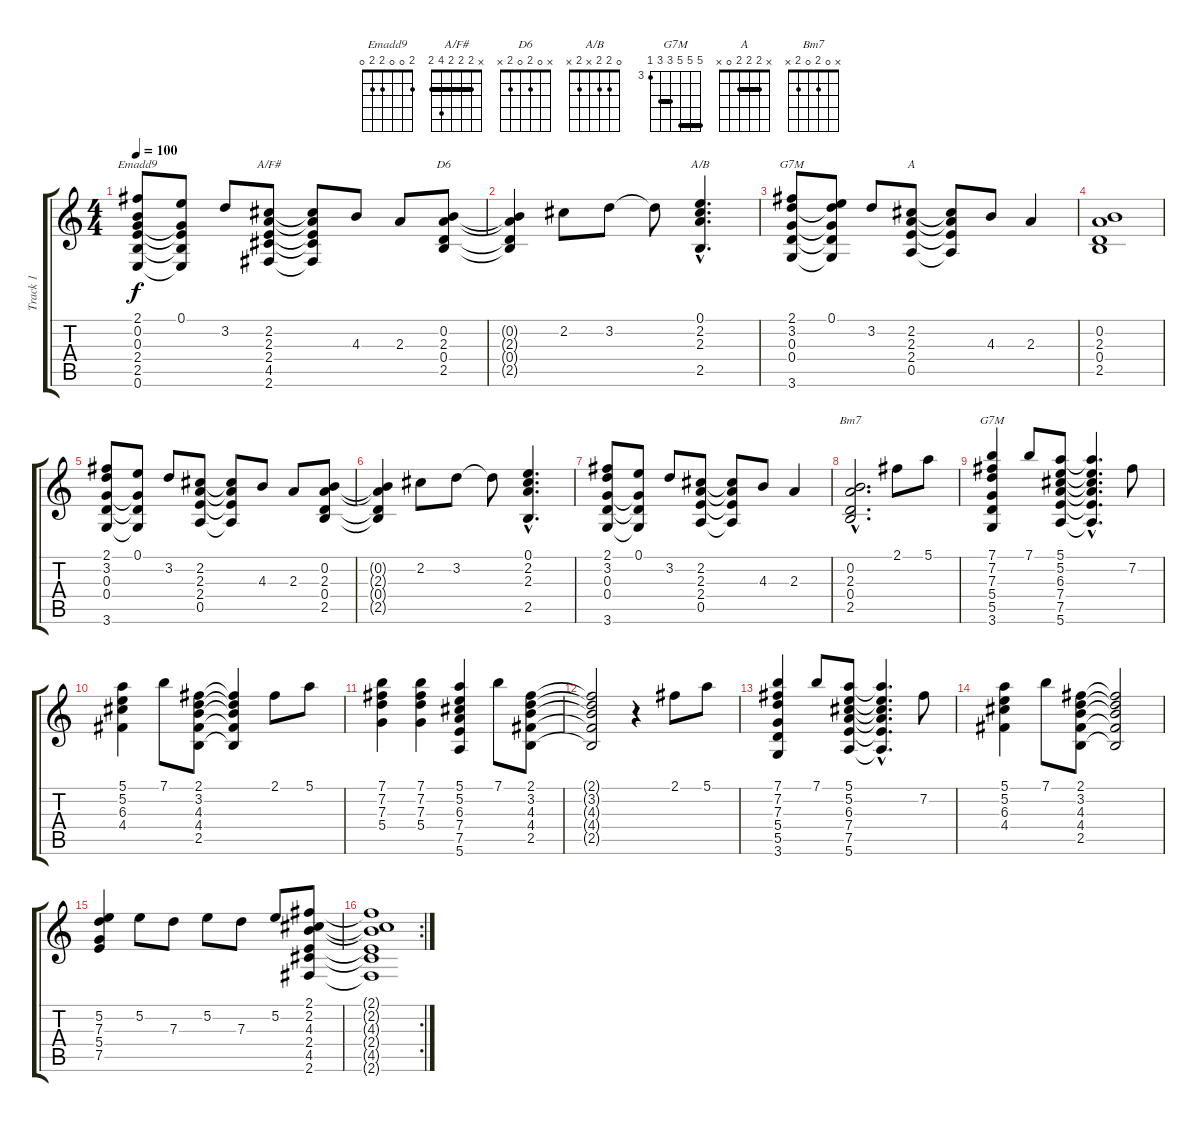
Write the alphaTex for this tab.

\track ("Track 1" "Track 1") {instrument acousticguitarnylon}
\staff {score tabs}
\tuning (E4 B3 G3 D3 A2 E2) {hide}
\chord ("Emadd9" 2 0 0 2 2 0)
\chord ("A/F#" x 2 2 2 4 2) {barre 2}
\chord ("D6" x 0 2 0 2 x)
\chord ("A/B" 0 2 2 x 2 x)
\chord ("G7M" 2 3 0 0 x 3)
\chord ("A" x 2 2 2 0 x) {barre 2}
\chord ("Bm7" x 0 2 0 2 x)
\chord ("G7M" 7 7 7 5 5 3) {firstfret 3 barre (5 7)}
\ts (4 4)
\tempo 100
\clef g2
\ks c
(2.1 0.2 0.3 2.4 2.5 0.6).8{ch "Emadd9" dy f} (0.1 0.3{t} 2.4{t} 2.5{t} 0.6{t}).8 3.2.8 (2.2 2.3 2.4 4.5 2.6).8{ch "A/F#"} (2.2{t} 2.3{t} 2.4{t} 4.5{t} 2.6{t}).8 4.3.8 2.3.8 (0.2 2.3 0.4 2.5).8{ch "D6"} |
(0.2{t} 2.3{t} 0.4{t} 2.5{t}).4 2.2.8 3.2.8 3.2{t}.8 (0.1{hac} 2.2{hac} 2.3{hac} 2.5{hac}).4{d ch "A/B"} |
(2.1 3.2 0.3 0.4 3.6).8{ch "G7M"} (0.1 3.2{t} 0.3{t} 0.4{t} 3.6{t}).8 3.2.8 (2.2 2.3 2.4 0.5).8{ch "A"} (2.2{t} 2.3{t} 2.4{t} 0.5{t}).8 4.3.8 2.3.4 |
(0.2 2.3 0.4 2.5).1 |
(2.1 3.2 0.3 0.4 3.6).8 (0.1 0.3{t} 0.4{t} 3.6{t}).8 3.2.8 (2.2 2.3 2.4 0.5).8 (2.2{t} 2.3{t} 2.4{t} 0.5{t}).8 4.3.8 2.3.8 (0.2 2.3 0.4 2.5).8 |
(0.2{t} 2.3{t} 0.4{t} 2.5{t}).4 2.2.8 3.2.8 3.2{t}.8 (0.1{hac} 2.2{hac} 2.3{hac} 2.5{hac}).4{d} |
(2.1 3.2 0.3 0.4 3.6).8 (0.1 0.3{t} 0.4{t} 3.6{t}).8 3.2.8 (2.2 2.3 2.4 0.5).8 (2.2{t} 2.3{t} 2.4{t} 0.5{t}).8 4.3.8 2.3.4 |
(0.2{hac} 2.3{hac} 0.4{hac} 2.5{hac}).2{d ch "Bm7"} 2.1.8 5.1.8 |
(7.1 7.2 7.3 5.4 5.5 3.6).4{ch "G7M"} 7.1.8 (5.1 5.2 6.3 7.4 7.5 5.6).8 (5.1{hac t} 5.2{hac t} 6.3{hac t} 7.4{hac t} 7.5{hac t} 5.6{hac t}).4{d} 7.2.8 |
(5.1 5.2 6.3 4.4).4 7.1.8 (2.1 3.2 4.3 4.4 2.5).8 (2.1{t} 3.2{t} 4.3{t} 4.4{t} 2.5{t}).4 2.1.8 5.1.8 |
(7.1 7.2 7.3 5.4).4 (7.1 7.2 7.3 5.4).4 (5.1 5.2 6.3 7.4 7.5 5.6).4 7.1.8 (2.1 3.2 4.3 4.4 2.5).8 |
(2.1{t} 3.2{t} 4.3{t} 4.4{t} 2.5{t}).2 r.4 2.1.8 5.1.8 |
(7.1 7.2 7.3 5.4 5.5 3.6).4 7.1.8 (5.1 5.2 6.3 7.4 7.5 5.6).8 (5.1{hac t} 5.2{hac t} 6.3{hac t} 7.4{hac t} 7.5{hac t} 5.6{hac t}).4{d} 7.2.8 |
(5.1 5.2 6.3 4.4).4 7.1.8 (2.1 3.2 4.3 4.4 2.5).8 (2.1{t} 3.2{t} 4.3{t} 4.4{t} 2.5{t}).2 |
(5.2 7.3 5.4 7.5).4 5.2.8 7.3.8 5.2.8 7.3.8 5.2.8 (2.1 2.2 4.3 2.4 4.5 2.6).8 |
\rc 2
(2.1{t} 2.2{t} 4.3{t} 2.4{t} 4.5{t} 2.6{t}).1
